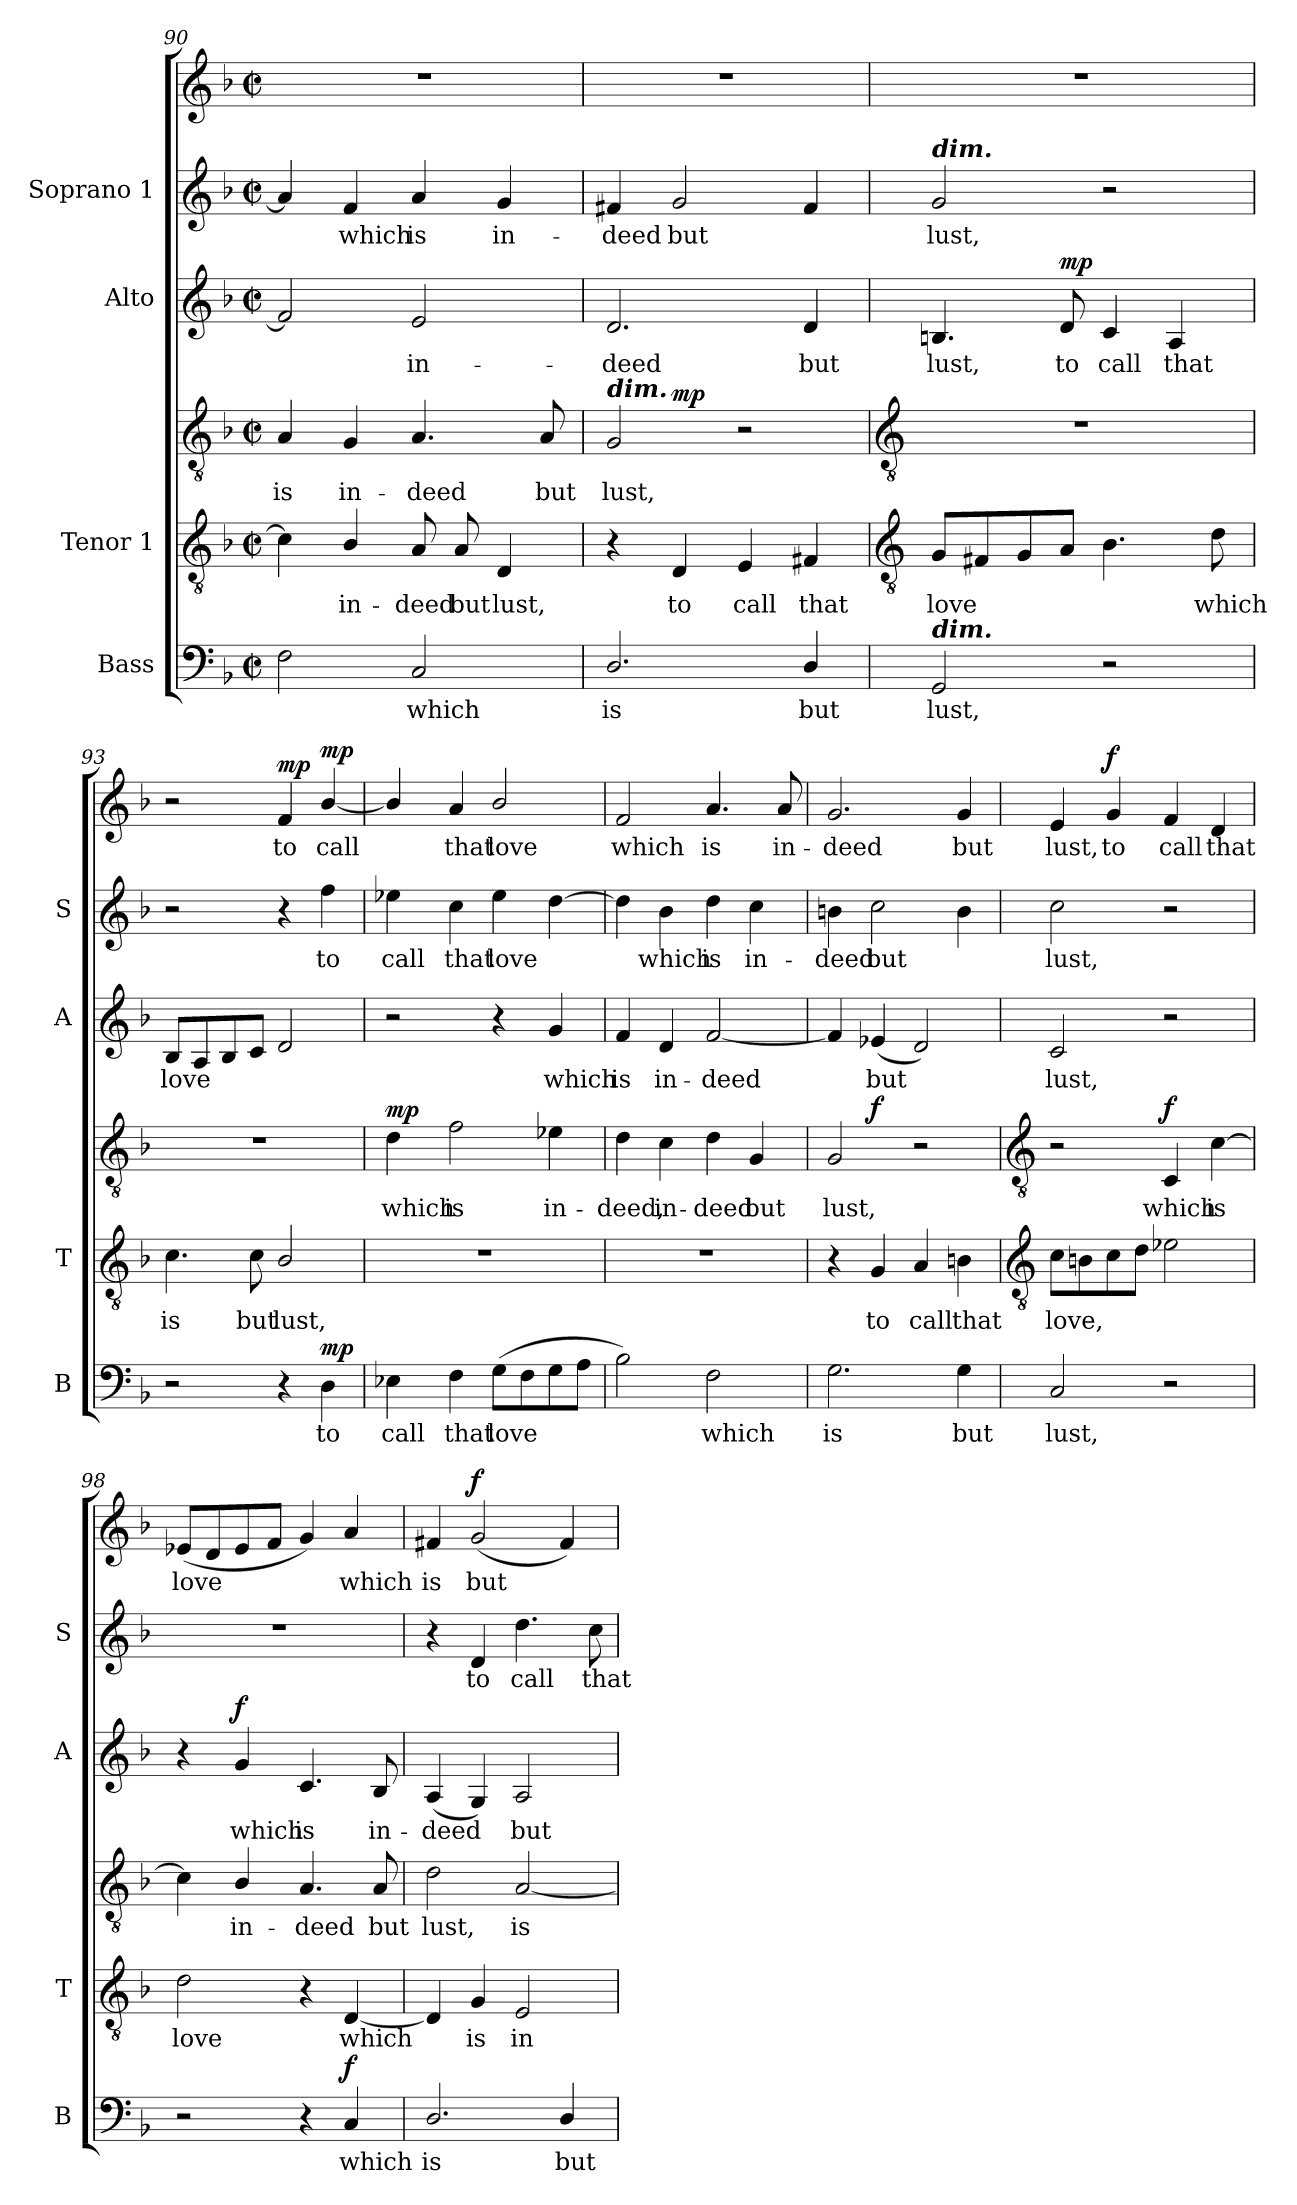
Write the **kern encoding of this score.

**kern	**text	**dynam	**kern	**text	**kern	**text	**dynam	**kern	**text	**dynam	**kern	**text	**kern	**text	**dynam
*part4	*part4	*part4	*part3	*part3	*part3	*part3	*part3	*part2	*part2	*part2	*part1	*part1	*part1	*part1	*part1
*staff6	*staff6	*staff6	*staff5	*staff5	*staff4	*staff4	*staff4/5	*staff3	*staff3	*staff3	*staff2	*staff2	*staff1	*staff1	*staff1/2
*I"Bass	*	*	*I"Tenor 1	*	*	*	*	*I"Alto	*	*	*I"Soprano 1	*	*	*	*
*I'B	*	*	*I'T	*	*	*	*	*I'A	*	*	*I'S	*	*	*	*
*clefF4	*	*	*clefGv2	*	*clefGv2	*	*	*clefG2	*	*	*clefG2	*	*clefG2	*	*
*k[b-]	*	*	*k[b-]	*	*k[b-]	*	*	*k[b-]	*	*	*k[b-]	*	*k[b-]	*	*
*F:	*	*	*F:	*	*F:	*	*	*F:	*	*	*F:	*	*F:	*	*
*M2/2	*	*	*M2/2	*	*M2/2	*	*	*M2/2	*	*	*M2/2	*	*M2/2	*	*
*met(c|)	*	*	*met(c|)	*	*met(c|)	*	*	*met(c|)	*	*	*met(c|)	*	*met(c|)	*	*
=90	=90	=90	=90	=90	=90	=90	=90	=90	=90	=90	=90	=90	=90	=90	=90
!	!	!	!	!	!	!LO:LY:b	!	!	!	!	!	!	!	!	!
2F	.	.	4c]	.	4A	is	.	2f]	.	.	4a]	.	1r	.	.
!	!	!	!	!LO:LY:b	!	!LO:LY:b	!	!	!	!	!	!LO:LY:b	!	!	!
.	.	.	4B-/	in-	4G	in-	.	.	.	.	4f	which	.	.	.
!	!LO:LY:b	!	!	!LO:LY:b	!	!LO:LY:b	!	!	!LO:LY:b	!	!	!LO:LY:b	!	!	!
2C	which	.	8A	-deed	4.A	-deed	.	2e	in-	.	4a	is	.	.	.
!	!	!	!	!LO:LY:b	!	!	!	!	!	!	!	!	!	!	!
.	.	.	8A	but	.	.	.	.	.	.	.	.	.	.	.
!	!	!	!	!LO:LY:b	!	!	!	!	!	!	!	!LO:LY:b	!	!	!
.	.	.	4D	lust,	.	.	.	.	.	.	4g	in-	.	.	.
!	!	!	!	!	!	!LO:LY:b	!	!	!	!	!	!	!	!	!
.	.	.	.	.	8A	but	.	.	.	.	.	.	.	.	.
=91	=91	=91	=91	=91	=91	=91	=91	=91	=91	=91	=91	=91	=91	=91	=91
!	!	!	!	!	!LO:TX:a:Bi:t=dim.	!	!	!	!	!	!	!	!	!	!
!	!LO:LY:b	!	!	!	!	!LO:LY:b	!	!	!LO:LY:b	!	!	!LO:LY:b	!	!	!
2.D/	is	.	4r	.	2G	lust,	.	2.d	-deed	.	4f#X	-deed	1r	.	.
!	!	!	!	!LO:LY:b	!	!	!LO:DY:b=2	!	!	!	!	!LO:LY:b	!	!	!
.	.	.	4D	to	.	.	mp	.	.	.	2g	but	.	.	.
!	!	!	!	!LO:LY:b	!	!	!	!	!	!	!	!	!	!	!
.	.	.	4E	call	2r	.	.	.	.	.	.	.	.	.	.
!	!LO:LY:b	!	!	!LO:LY:b	!	!	!	!	!LO:LY:b	!	!	!	!	!	!
4D/	but	.	4F#X	that	.	.	.	4d	but	.	4f#	.	.	.	.
!!LO:LB:g=z
=92	=92	=92	=92	=92	=92	=92	=92	=92	=92	=92	=92	=92	=92	=92	=92
*	*	*	*clefGv2	*	*clefGv2	*	*	*	*	*	*	*	*	*	*
!	!	!	!	!	!	!	!	!	!	!	!LO:TX:a:Bi:t=dim.	!	!	!	!
!LO:TX:a:Bi:t=dim.	!	!	!	!	!	!	!	!	!	!	!	!	!	!	!
!	!LO:LY:b	!	!	!LO:LY:b	!	!	!	!	!LO:LY:b	!	!	!LO:LY:b	!	!	!
2GG	lust,	.	8GL	love	1r	.	.	4.Bn	lust,	.	2g	lust,	1r	.	.
.	.	.	8F#X	.	.	.	.	.	.	.	.	.	.	.	.
.	.	.	8G	.	.	.	.	.	.	.	.	.	.	.	.
!	!	!	!	!	!	!	!	!	!LO:LY:b	!LO:DY:b	!	!	!	!	!
.	.	.	8AJ	.	.	.	.	8d	to	mp	.	.	.	.	.
!	!	!	!	!	!	!	!	!	!LO:LY:b	!	!	!	!	!	!
2r	.	.	4.B-	.	.	.	.	4c	call	.	2r	.	.	.	.
!	!	!	!	!	!	!	!	!	!LO:LY:b	!	!	!	!	!	!
.	.	.	.	.	.	.	.	4A	that	.	.	.	.	.	.
!	!	!	!	!LO:LY:b	!	!	!	!	!	!	!	!	!	!	!
.	.	.	8d	which	.	.	.	.	.	.	.	.	.	.	.
!!LO:LB:g=z
=93	=93	=93	=93	=93	=93	=93	=93	=93	=93	=93	=93	=93	=93	=93	=93
!	!	!	!	!LO:LY:b	!	!	!	!	!LO:LY:b	!	!	!	!	!	!
2r	.	.	4.c	is	1r	.	.	8B-L	love	.	2r	.	2r	.	.
.	.	.	.	.	.	.	.	8A	.	.	.	.	.	.	.
.	.	.	.	.	.	.	.	8B-	.	.	.	.	.	.	.
!	!	!	!	!LO:LY:b	!	!	!	!	!	!	!	!	!	!	!
.	.	.	8c	but	.	.	.	8cJ	.	.	.	.	.	.	.
!	!	!	!	!LO:LY:b	!	!	!	!	!	!	!	!	!	!LO:LY:b	!LO:DY:b
4r	.	.	2B-/	lust,	.	.	.	2d	.	.	4r	.	4f	to	mp
!	!LO:LY:b	!LO:DY:b	!	!	!	!	!	!	!	!	!	!LO:LY:b	!	!LO:LY:b	!LO:DY:b=2
4D	to	mp	.	.	.	.	.	.	.	.	4ff	to	[4b-/	call	mp
=94	=94	=94	=94	=94	=94	=94	=94	=94	=94	=94	=94	=94	=94	=94	=94
!	!LO:LY:b	!	!	!	!	!LO:LY:b	!LO:DY:b	!	!	!	!	!LO:LY:b	!	!	!
4E-X	call	.	1r	.	4d	which	mp	2r	.	.	4ee-X	call	4b-/]	.	.
!	!LO:LY:b	!	!	!	!	!LO:LY:b	!	!	!	!	!	!LO:LY:b	!	!LO:LY:b	!
4F	that	.	.	.	2f	is	.	.	.	.	4cc	that	4a	that	.
!	!LO:LY:b	!	!	!	!	!	!	!	!	!	!	!LO:LY:b	!	!LO:LY:b	!
(>8GL	love	.	.	.	.	.	.	4r	.	.	4ee-	love	2b-/	love	.
8F	.	.	.	.	.	.	.	.	.	.	.	.	.	.	.
!	!	!	!	!	!	!LO:LY:b	!	!	!LO:LY:b	!	!	!	!	!	!
8G	.	.	.	.	4e-X	in-	.	4g	which	.	[4dd	.	.	.	.
8AJ	.	.	.	.	.	.	.	.	.	.	.	.	.	.	.
=95	=95	=95	=95	=95	=95	=95	=95	=95	=95	=95	=95	=95	=95	=95	=95
!	!	!	!	!	!	!LO:LY:b	!	!	!LO:LY:b	!	!	!	!	!LO:LY:b	!
2B-)	.	.	1r	.	4d	-deed,	.	4f	is	.	4dd]	.	2f	which	.
!	!	!	!	!	!	!LO:LY:b	!	!	!LO:LY:b	!	!	!LO:LY:b	!	!	!
.	.	.	.	.	4c	in-	.	4d	in-	.	4b-	-which	.	.	.
!	!LO:LY:b	!	!	!	!	!LO:LY:b	!	!	!LO:LY:b	!	!	!LO:LY:b	!	!LO:LY:b	!
2F	which	.	.	.	4d	-deed	.	[2f	-deed	.	4dd	is	4.a	is	.
!	!	!	!	!	!	!LO:LY:b	!	!	!	!	!	!LO:LY:b	!	!	!
.	.	.	.	.	4G	but	.	.	.	.	4cc	in-	.	.	.
!	!	!	!	!	!	!	!	!	!	!	!	!	!	!LO:LY:b	!
.	.	.	.	.	.	.	.	.	.	.	.	.	8a	in-	.
=96	=96	=96	=96	=96	=96	=96	=96	=96	=96	=96	=96	=96	=96	=96	=96
!	!LO:LY:b	!	!	!	!	!LO:LY:b	!	!	!	!	!	!LO:LY:b	!	!LO:LY:b	!
2.G	is	.	4r	.	2G	lust,	.	4f]	.	.	4bn	deed	2.g	-deed	.
!	!	!	!	!LO:LY:b	!	!	!LO:DY:b=2	!	!LO:LY:b	!	!	!LO:LY:b	!	!	!
.	.	.	4G	to	.	.	f	(<4e-X	but	.	2cc	but	.	.	.
!	!	!	!	!LO:LY:b	!	!	!	!	!	!	!	!	!	!	!
.	.	.	4A	call	2r	.	.	2d)	.	.	.	.	.	.	.
!	!LO:LY:b	!	!	!LO:LY:b	!	!	!	!	!	!	!	!	!	!LO:LY:b	!
4G	but	.	4Bn	that	.	.	.	.	.	.	4b	.	4g	but	.
!!LO:LB:g=z
=97	=97	=97	=97	=97	=97	=97	=97	=97	=97	=97	=97	=97	=97	=97	=97
*	*	*	*clefGv2	*	*clefGv2	*	*	*	*	*	*	*	*	*	*
!	!LO:LY:b	!	!	!LO:LY:b	!	!	!	!	!LO:LY:b	!	!	!LO:LY:b	!	!LO:LY:b	!
2C	lust,	.	8cL	love,	2r	.	.	2c	lust,	.	2cc	lust,	4e	lust,	.
.	.	.	8Bn	.	.	.	.	.	.	.	.	.	.	.	.
!	!	!	!	!	!	!	!	!	!	!	!	!	!	!LO:LY:b	!LO:DY:b
.	.	.	8c	.	.	.	.	.	.	.	.	.	4g	to	f
.	.	.	8dJ	.	.	.	.	.	.	.	.	.	.	.	.
!	!	!	!	!	!	!LO:LY:b	!LO:DY:b	!	!	!	!	!	!	!LO:LY:b	!
2r	.	.	2e-X	.	4C	which	f	2r	.	.	2r	.	4f	call	.
!	!	!	!	!	!	!LO:LY:b	!	!	!	!	!	!	!	!LO:LY:b	!
.	.	.	.	.	[4c	is	.	.	.	.	.	.	4d	that	.
!!LO:LB:g=z
=98	=98	=98	=98	=98	=98	=98	=98	=98	=98	=98	=98	=98	=98	=98	=98
!	!	!	!	!LO:LY:b	!	!	!	!	!	!	!	!	!	!LO:LY:b	!
2r	.	.	2d	love	4c]	.	.	4r	.	.	1r	.	(<8e-XL	love	.
.	.	.	.	.	.	.	.	.	.	.	.	.	8d	.	.
!	!	!	!	!	!	!LO:LY:b	!	!	!LO:LY:b	!LO:DY:b	!	!	!	!	!
.	.	.	.	.	4B-/	in-	.	4g	which	f	.	.	8e-	.	.
.	.	.	.	.	.	.	.	.	.	.	.	.	8fJ	.	.
!	!	!	!	!	!	!LO:LY:b	!	!	!LO:LY:b	!	!	!	!	!	!
4r	.	.	4r	.	4.A	-deed	.	4.c	is	.	.	.	4g)	.	.
!	!LO:LY:b	!LO:DY:b	!	!LO:LY:b	!	!	!	!	!	!	!	!	!	!LO:LY:b	!
4C	which	f	[4D	which	.	.	.	.	.	.	.	.	4a	which	.
!	!	!	!	!	!	!LO:LY:b	!	!	!LO:LY:b	!	!	!	!	!	!
.	.	.	.	.	8A	but	.	8B-	in-	.	.	.	.	.	.
=99	=99	=99	=99	=99	=99	=99	=99	=99	=99	=99	=99	=99	=99	=99	=99
!	!LO:LY:b	!	!	!	!	!LO:LY:b	!	!	!LO:LY:b	!	!	!	!	!LO:LY:b	!
2.D/	is	.	4D]	.	2d	lust,	.	(<4A	-deed	.	4r	.	4f#X	is	.
!	!	!	!	!LO:LY:b	!	!	!	!	!	!	!	!LO:LY:b	!	!LO:LY:b	!LO:DY:b=2
.	.	.	4G	is	.	.	.	4G)	.	.	4d	to	(<2g	but	f
!	!	!	!	!LO:LY:b	!	!LO:LY:b	!	!	!LO:LY:b	!	!	!LO:LY:b	!	!	!
.	.	.	2E	in-	[2A	is	.	2A	but	.	4.dd	call	.	.	.
!	!LO:LY:b	!	!	!	!	!	!	!	!	!	!	!	!	!	!
4D/	but	.	.	.	.	.	.	.	.	.	.	.	4f#)	.	.
!	!	!	!	!	!	!	!	!	!	!	!	!LO:LY:b	!	!	!
.	.	.	.	.	.	.	.	.	.	.	8cc	that	.	.	.
=	=	=	=	=	=	=	=	=	=	=	=	=	=	=	=
*-	*-	*-	*-	*-	*-	*-	*-	*-	*-	*-	*-	*-	*-	*-	*-
